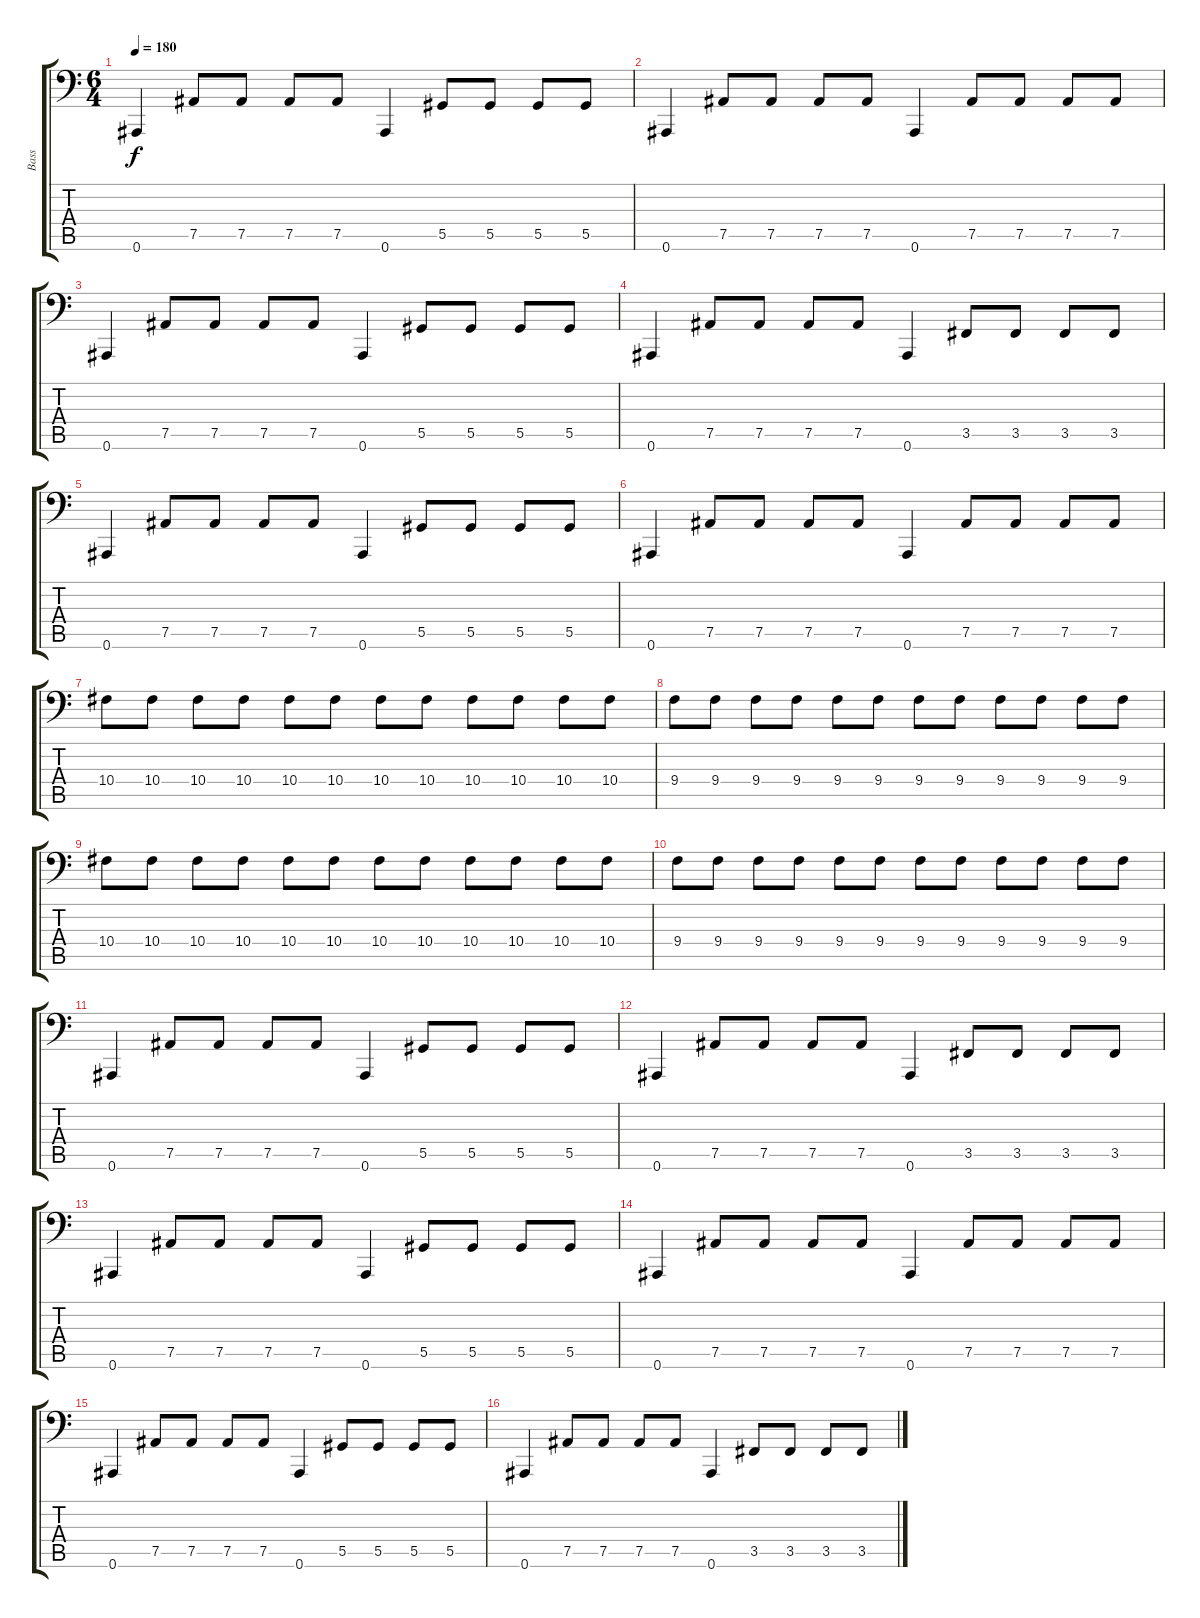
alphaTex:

\track ("Bass" "Bass") {instrument electricbassfinger}
\staff {score tabs}
\tuning (Bb2 F2 Db2 Ab1 Eb1 Bb0) {hide}
\ts (6 4)
\tempo 180
\clef f4
\ks c
0.6.4{dy f} 7.5.8 7.5.8 7.5.8 7.5.8 0.6.4 5.5.8 5.5.8 5.5.8 5.5.8 |
0.6.4 7.5.8 7.5.8 7.5.8 7.5.8 0.6.4 7.5.8 7.5.8 7.5.8 7.5.8 |
0.6.4 7.5.8 7.5.8 7.5.8 7.5.8 0.6.4 5.5.8 5.5.8 5.5.8 5.5.8 |
0.6.4 7.5.8 7.5.8 7.5.8 7.5.8 0.6.4 3.5.8 3.5.8 3.5.8 3.5.8 |
0.6.4 7.5.8 7.5.8 7.5.8 7.5.8 0.6.4 5.5.8 5.5.8 5.5.8 5.5.8 |
0.6.4 7.5.8 7.5.8 7.5.8 7.5.8 0.6.4 7.5.8 7.5.8 7.5.8 7.5.8 |
10.4.8 10.4.8 10.4.8 10.4.8 10.4.8 10.4.8 10.4.8 10.4.8 10.4.8 10.4.8 10.4.8 10.4.8 |
9.4.8 9.4.8 9.4.8 9.4.8 9.4.8 9.4.8 9.4.8 9.4.8 9.4.8 9.4.8 9.4.8 9.4.8 |
10.4.8 10.4.8 10.4.8 10.4.8 10.4.8 10.4.8 10.4.8 10.4.8 10.4.8 10.4.8 10.4.8 10.4.8 |
9.4.8 9.4.8 9.4.8 9.4.8 9.4.8 9.4.8 9.4.8 9.4.8 9.4.8 9.4.8 9.4.8 9.4.8 |
0.6.4 7.5.8 7.5.8 7.5.8 7.5.8 0.6.4 5.5.8 5.5.8 5.5.8 5.5.8 |
0.6.4 7.5.8 7.5.8 7.5.8 7.5.8 0.6.4 3.5.8 3.5.8 3.5.8 3.5.8 |
0.6.4 7.5.8 7.5.8 7.5.8 7.5.8 0.6.4 5.5.8 5.5.8 5.5.8 5.5.8 |
0.6.4 7.5.8 7.5.8 7.5.8 7.5.8 0.6.4 7.5.8 7.5.8 7.5.8 7.5.8 |
0.6.4 7.5.8 7.5.8 7.5.8 7.5.8 0.6.4 5.5.8 5.5.8 5.5.8 5.5.8 |
0.6.4 7.5.8 7.5.8 7.5.8 7.5.8 0.6.4 3.5.8 3.5.8 3.5.8 3.5.8
